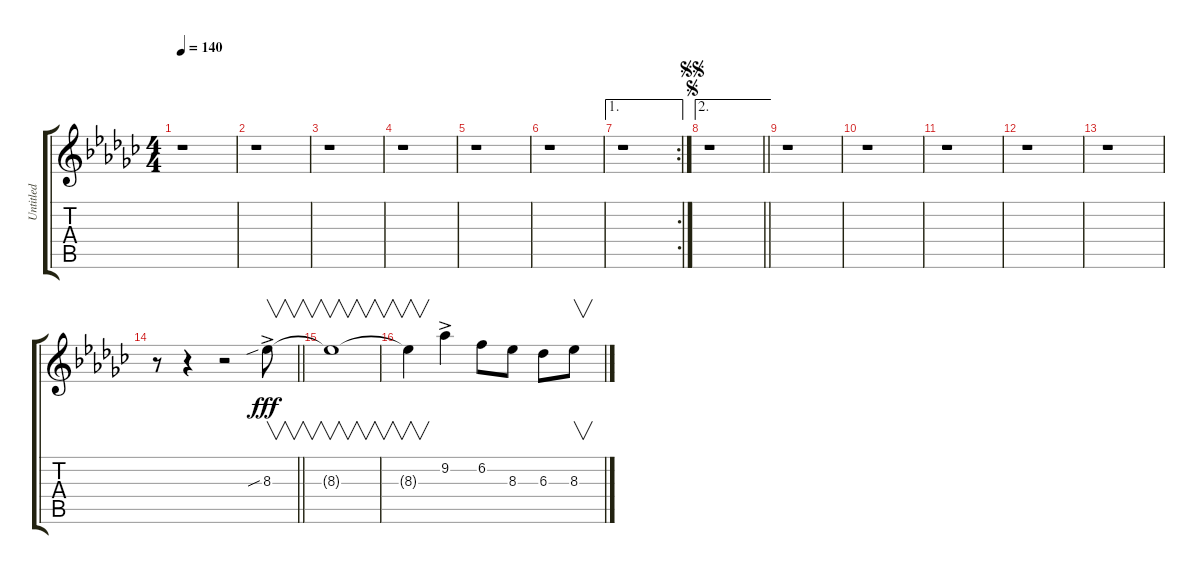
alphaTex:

\track ("Untitled" "Untitled") {instrument distortionguitar}
\staff {score tabs}
\tuning (E4 B3 G3 D3 A2 E2) {hide}
\ts (4 4)
\tempo 140
\clef g2
\ks gb
r.1{dy fff} |
r.1 |
r.1 |
r.1 |
r.1 |
r.1 |
\ae 1
\rc 2
r.1 |
\ae 2
\jump segno
\jump segnosegno
\barLineRight lightlight
r.1 |
\section ("" " ")
r.1 |
r.1 |
r.1 |
r.1 |
r.1 |
\barLineRight lightlight
r.8 r.4 r.2 8.3{sib ac}.8{v} |
8.3{t}.1{v} |
8.3{t}.4{v} 9.2{ac}.4 6.2.8 8.3.8 6.3.8 8.3.8{v}
